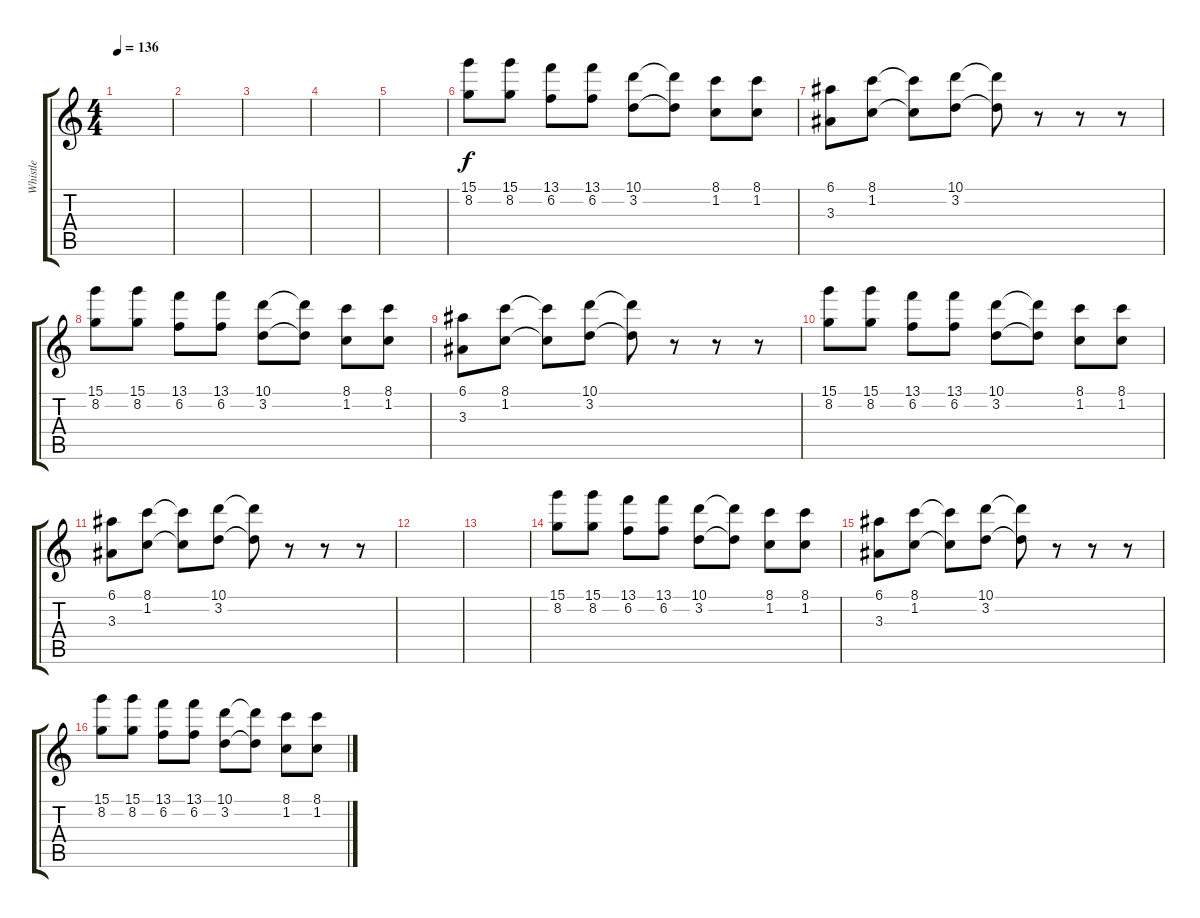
\track ("Whistle" "Whistle") {instrument whistle}
\staff {score tabs}
\tuning (E5 B4 G4 D4 A3 E3) {hide}
\ts (4 4)
\tempo 136
\clef g2
\ks c
|
|
|
|
|
(15.1 8.2).8 (15.1 8.2).8 (13.1 6.2).8 (13.1 6.2).8 (10.1 3.2).8 (10.1{t} 3.2{t}).8 (8.1 1.2).8 (8.1 1.2).8 |
(6.1 3.3).8 (8.1 1.2).8 (8.1{t} 1.2{t}).8 (10.1 3.2).8 (10.1{t} 3.2{t}).8 r.8 r.8 r.8 |
(15.1 8.2).8 (15.1 8.2).8 (13.1 6.2).8 (13.1 6.2).8 (10.1 3.2).8 (10.1{t} 3.2{t}).8 (8.1 1.2).8 (8.1 1.2).8 |
(6.1 3.3).8 (8.1 1.2).8 (8.1{t} 1.2{t}).8 (10.1 3.2).8 (10.1{t} 3.2{t}).8 r.8 r.8 r.8 |
(15.1 8.2).8 (15.1 8.2).8 (13.1 6.2).8 (13.1 6.2).8 (10.1 3.2).8 (10.1{t} 3.2{t}).8 (8.1 1.2).8 (8.1 1.2).8 |
(6.1 3.3).8 (8.1 1.2).8 (8.1{t} 1.2{t}).8 (10.1 3.2).8 (10.1{t} 3.2{t}).8 r.8 r.8 r.8 |
|
|
(15.1 8.2).8 (15.1 8.2).8 (13.1 6.2).8 (13.1 6.2).8 (10.1 3.2).8 (10.1{t} 3.2{t}).8 (8.1 1.2).8 (8.1 1.2).8 |
(6.1 3.3).8 (8.1 1.2).8 (8.1{t} 1.2{t}).8 (10.1 3.2).8 (10.1{t} 3.2{t}).8 r.8 r.8 r.8 |
(15.1 8.2).8 (15.1 8.2).8 (13.1 6.2).8 (13.1 6.2).8 (10.1 3.2).8 (10.1{t} 3.2{t}).8 (8.1 1.2).8 (8.1 1.2).8
